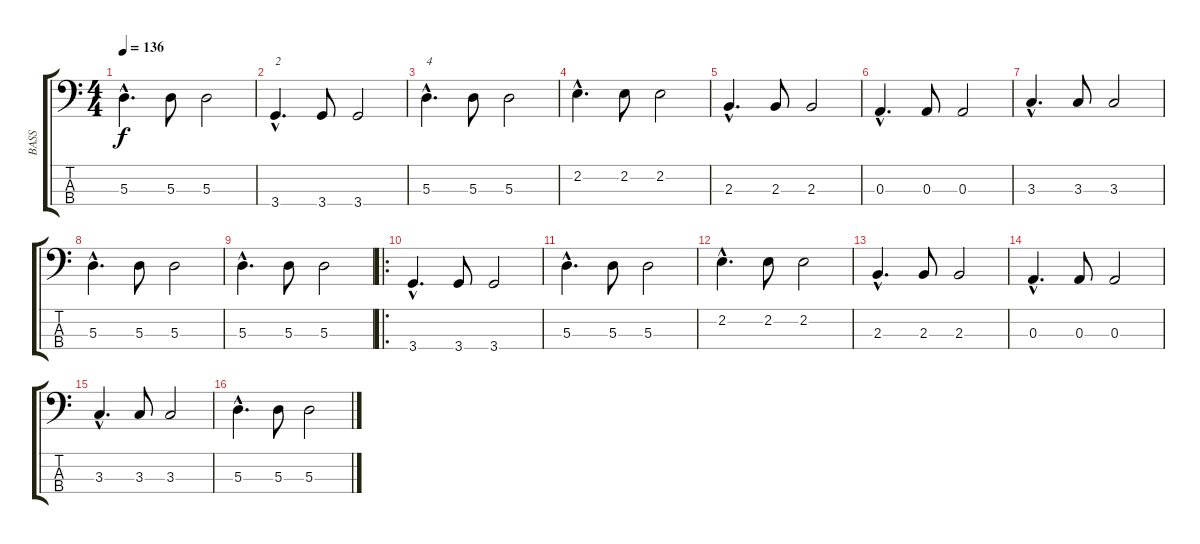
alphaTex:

\track ("BASS" "BASS") {instrument electricbassfinger}
\staff {score tabs}
\tuning (G2 D2 A1 E1) {hide}
\ts (4 4)
\tempo 136
\clef f4
\ks c
5.3{hac}.4{d dy f} 5.3.8 5.3.2 |
3.4{hac}.4{d txt "2"} 3.4.8 3.4.2 |
5.3{hac}.4{d txt "4"} 5.3.8 5.3.2 |
2.2{hac}.4{d} 2.2.8 2.2.2 |
2.3{hac}.4{d} 2.3.8 2.3.2 |
0.3{hac}.4{d} 0.3.8 0.3.2 |
3.3{hac}.4{d} 3.3.8 3.3.2 |
5.3{hac}.4{d} 5.3.8 5.3.2 |
5.3{hac}.4{d} 5.3.8 5.3.2 |
\ro
3.4{hac}.4{d} 3.4.8 3.4.2 |
5.3{hac}.4{d} 5.3.8 5.3.2 |
2.2{hac}.4{d} 2.2.8 2.2.2 |
2.3{hac}.4{d} 2.3.8 2.3.2 |
0.3{hac}.4{d} 0.3.8 0.3.2 |
3.3{hac}.4{d} 3.3.8 3.3.2 |
5.3{hac}.4{d} 5.3.8 5.3.2
